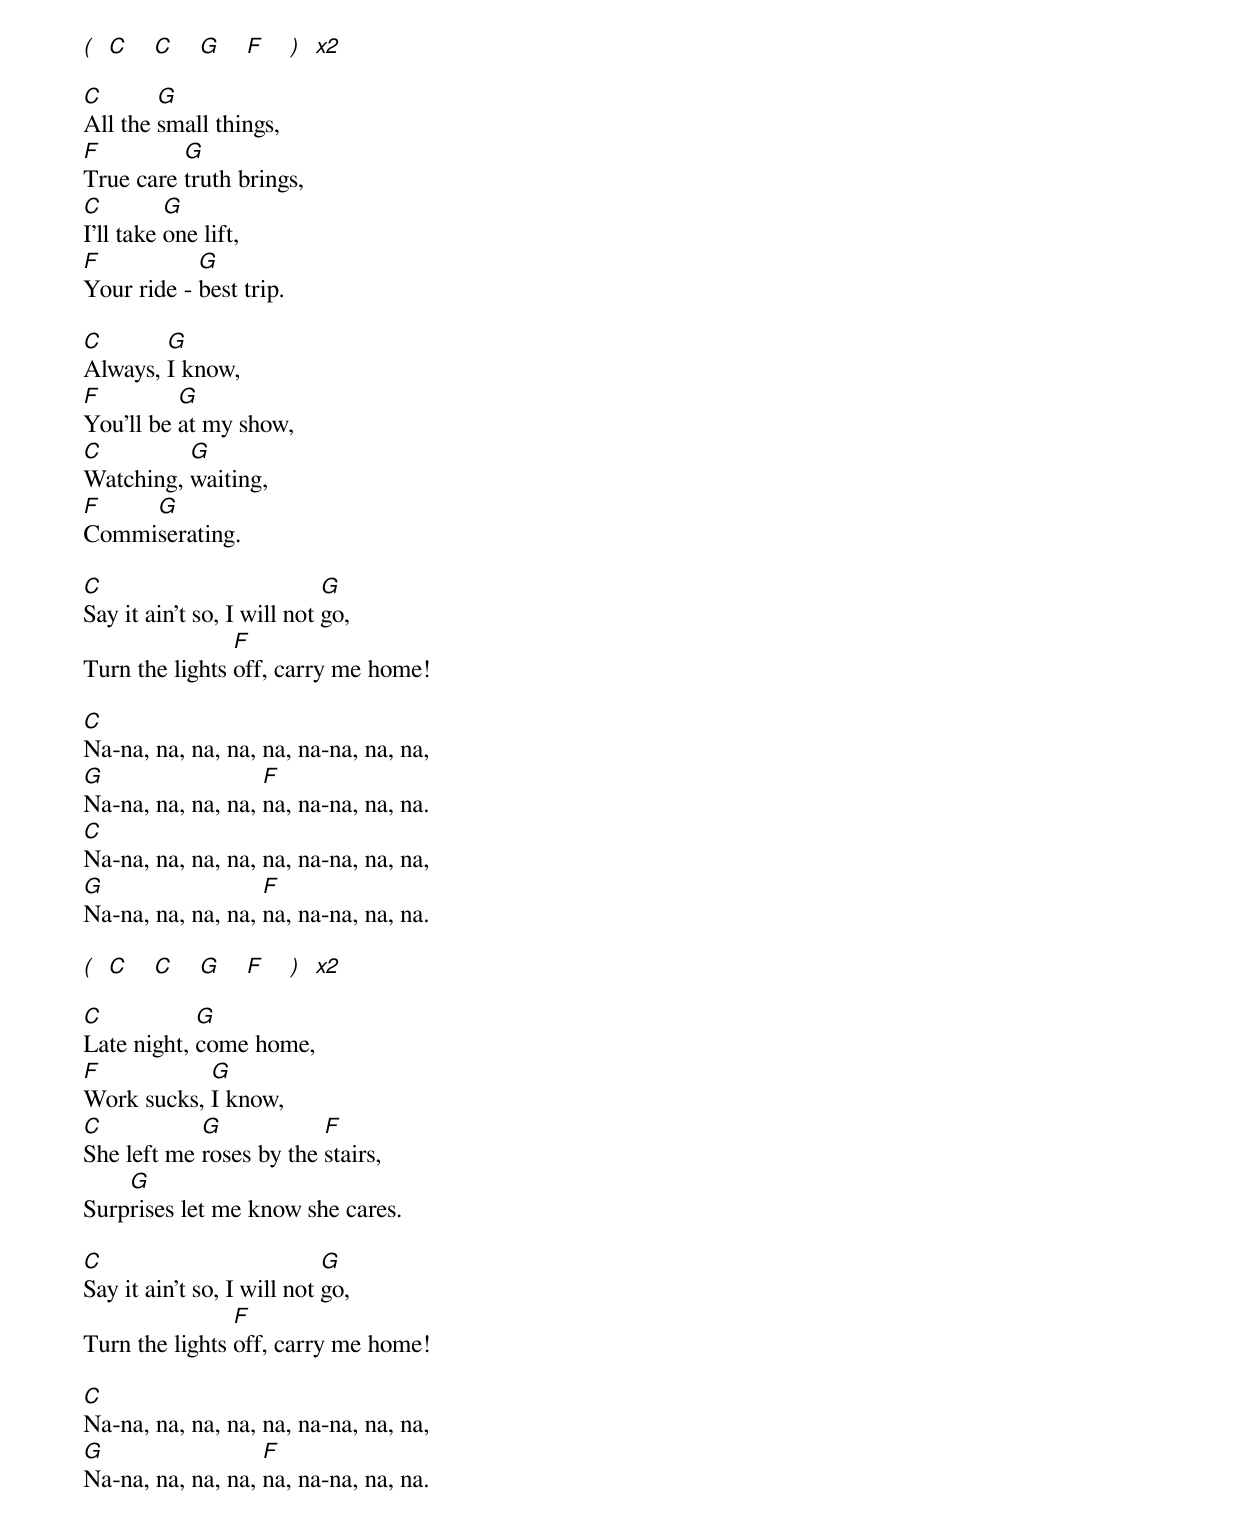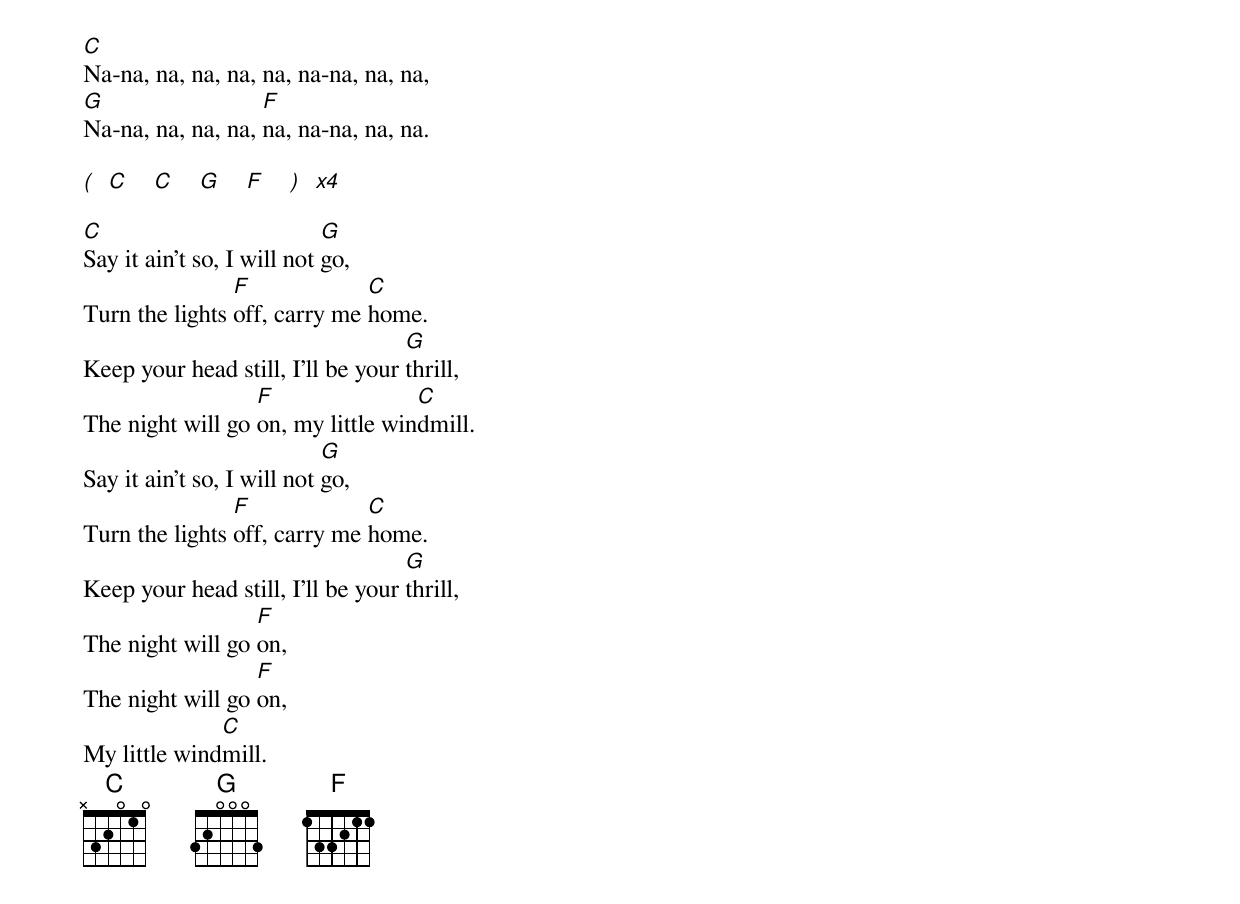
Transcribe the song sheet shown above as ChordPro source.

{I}
[(]  [C]    [C]    [G]    [F]    [)]  [x2]

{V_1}
[C]All the [G]small things,
[F]True care [G]truth brings,
[C]I'll take [G]one lift,
[F]Your ride - [G]best trip.

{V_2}
[C]Always, [G]I know,
[F]You'll be [G]at my show,
[C]Watching, [G]waiting,
[F]Commi[G]serating.

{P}
[C]Say it ain't so, I will not [G]go,
Turn the lights [F]off, carry me home!

{C}
[C]Na-na, na, na, na, na, na-na, na, na,
[G]Na-na, na, na, na, [F]na, na-na, na, na.
[C]Na-na, na, na, na, na, na-na, na, na,
[G]Na-na, na, na, na, [F]na, na-na, na, na.

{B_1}
[(]  [C]    [C]    [G]    [F]    [)]  [x2]

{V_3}
[C]Late night, [G]come home,
[F]Work sucks, [G]I know,
[C]She left me [G]roses by the [F]stairs,
Surp[G]rises let me know she cares.

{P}
[C]Say it ain't so, I will not [G]go,
Turn the lights [F]off, carry me home!

{C}
[C]Na-na, na, na, na, na, na-na, na, na,
[G]Na-na, na, na, na, [F]na, na-na, na, na.
[C]Na-na, na, na, na, na, na-na, na, na,
[G]Na-na, na, na, na, [F]na, na-na, na, na.

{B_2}
[(]  [C]    [C]    [G]    [F]    [)]  [x4]

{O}
[C]Say it ain't so, I will not [G]go,
Turn the lights [F]off, carry me [C]home.
Keep your head still, I'll be your [G]thrill,
The night will go [F]on, my little win[C]dmill.
Say it ain't so, I will not [G]go,
Turn the lights [F]off, carry me [C]home.
Keep your head still, I'll be your [G]thrill,
The night will go [F]on,
The night will go [F]on,
My little wind[C]mill.
